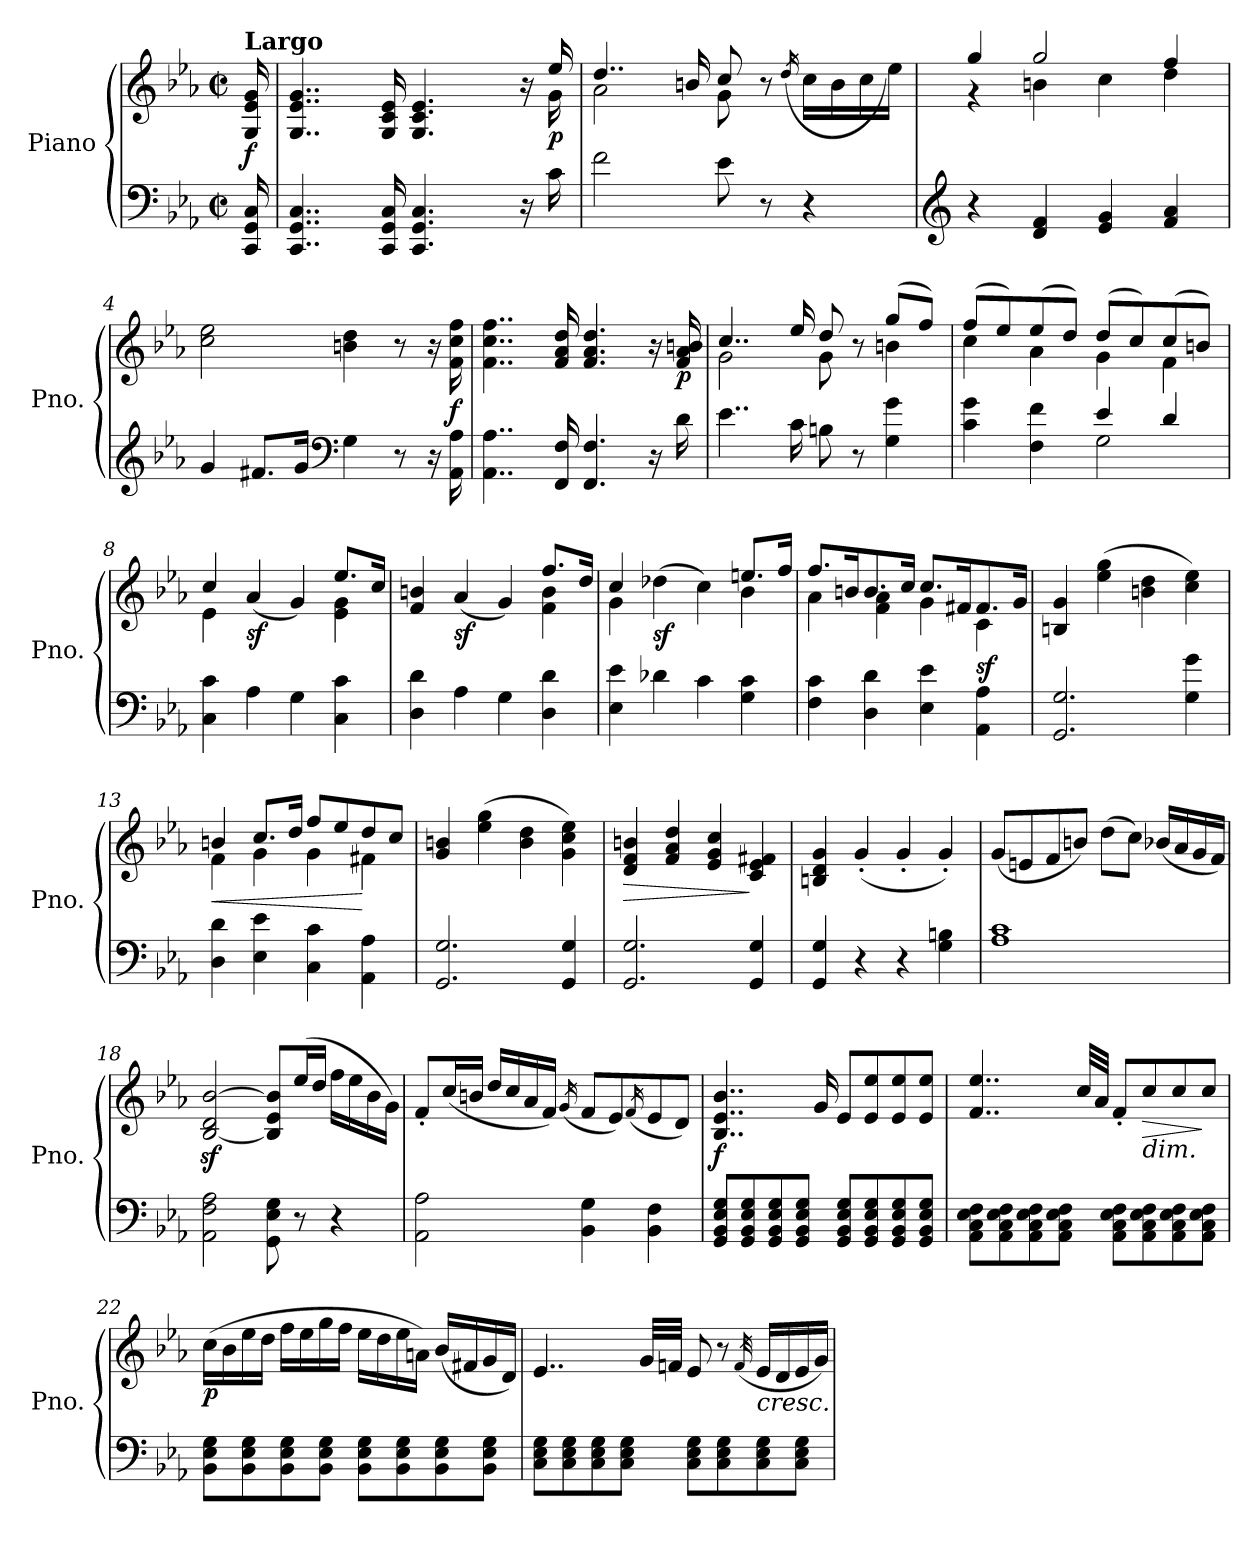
**kern	**kern	**dynam
*part1	*part1	*part1
*staff2	*staff1	*staff1/2
*I"Piano	*	*
*I'Pno.	*	*
*clefF4	*clefG2	*
*k[b-e-a-]	*k[b-e-a-]	*
*E-:	*E-:	*
*M2/2	*M2/2	*
*met(c|)	*met(c|)	*
*MM50	*MM50	*
=	=	=
!	!LO:TX:a:B:t=Largo	!
!	!	!LO:DY:b
16CC/ 16GG/ 16C/	16G/ 16e-/ 16g/	f
=1	=1	=1
*	*^	*
4..CC/ 4..GG/ 4..C/	4..G/ 4..e-/ 4..g/	2ryy	.
16CC/ 16GG/ 16C/	16G/ 16c/ 16e-/	.	.
4.CC/ 4.GG/ 4.C/	4.G/ 4.c/ 4.e-/	4ryy	.
.	.	8ryy	.
16r	16r	16ryy	.
!	!	!	!LO:DY:b
16c\	16ee-/	16g\	p
=2	=2	=2	=2
2f\	4..dd/	2a-\	.
.	16bn/	.	.
8e-\	8cc/	8g\	.
8r	8r	8ryy	.
.	(16qdd/	.	.
4r	16cc\LL	4ryy	.
.	16b\	.	.
.	16cc\	.	.
.	16ee-\JJ)	.	.
=3	=3	=3	=3
*clefG2	*	*	*
4r	4gg/	4r	.
4d/ 4f/	2gg/	4bn\	.
4e-/ 4g/	.	4cc\	.
4f/ 4a-/	4ff/	4dd\	.
*	*v	*v	*
=4	=4	=4
4g/	2cc\ 2ee-\	.
8.f#X/L	.	.
16g/Jk	.	.
*clefF4	*	*
4G\	4bn\ 4dd\	.
8r	8r	.
16r	16r	.
!	!	!LO:DY:b
16AA-\ 16A-\	16f\ 16cc\ 16ff\	f
!!LO:LB:g=z
=5	=5	=5
4..AA-\ 4..A-\	4..f\ 4..cc\ 4..ff\	.
16FF/ 16F/	16f/ 16a-/ 16dd/	.
4.FF/ 4.F/	4.f/ 4.a-/ 4.dd/	.
16r	16r	.
!	!	!LO:DY:b
16d\	16f/ 16a-/ 16bn/	p
=6	=6	=6
*	*^	*
4..e-\	4..cc/	2g\	.
16c\	16ee-/	.	.
8Bn\	8dd/	8g\	.
8r	8r	8ryy	.
4G\ 4g\	(8gg/L	4bn\	.
.	8ff/J)	.	.
=7	=7	=7	=7
*^	*	*	*
4c\ 4g\	2ryy	(8ff/L	4cc\	.
.	.	8ee-/)	.	.
4F\ 4f\	.	(8ee-/	4a-\	.
.	.	8dd/J)	.	.
4e-/	2G\	(8dd/L	4g\	.
.	.	8cc/)	.	.
4d/	.	(8cc/	4f\	.
.	.	8bn/J)	.	.
*v	*v	*	*	*
=8	=8	=8	=8
4C\ 4c\	4cc/	4e-\	.
!	!	!	!LO:DY:b
4A-\	(4a-/	4ryy	sf
4G\	4g/)	4ryy	.
4C\ 4c\	8.ee-/L	4e-\ 4g\	.
.	16cc/Jk	.	.
=9	=9	=9	=9
4D\ 4d\	4f/ 4bn/	4ryy	.
!	!	!	!LO:DY:b
4A-\	(4a-/	4ryy	sf
4G\	4g/)	4ryy	.
4D\ 4d\	8.ff/L	4f\ 4b\	.
.	16dd/Jk	.	.
!!LO:LB:g=z	!!
=10	=10	=10	=10
4E-\ 4e-\	4cc/	4g\	.
!	!	!	!LO:DY:b
4d-X\	(4dd-X\	4ryy	sf
4c\	4cc\)	4ryy	.
4G\ 4c\	8.een/L	4b-\	.
.	16ff/Jk	.	.
=11	=11	=11	=11
4F\ 4c\	8.ff/L	4a-\	.
.	16bn/K	.	.
4D\ 4d\	8.b/	4f\ 4a-\	.
.	16cc/Jk	.	.
4E-\ 4e-\	8.cc/L	4g\	.
.	16f#X/K	.	.
!	!	!	!LO:DY:b
4AA-\ 4A-\	8.f#/	4c\	sf
.	16g/Jk	.	.
*	*v	*v	*
=12	=12	=12
2.GG/ 2.G/	4Bn/ 4g/	.
.	(4ee-\ 4gg\	.
.	4bn\ 4dd\	.
4G\ 4g\	4cc\ 4ee-\)	.
=13	=13	=13
!	!	!LO:HP:b
*	*^	*
4D\ 4d\	4bn/	4f\	<
4E-\ 4e-\	8.cc/L	4g\	.
.	16dd/Jk	.	.
4C\ 4c\	8ff/L	4g\	.
.	8ee-/	.	.
4AA-\ 4A-\	8dd/	4f#X\	[
.	8cc/J	.	.
*	*v	*v	*
=14	=14	=14
2.GG/ 2.G/	4g/ 4bn/	.
.	(4ee-\ 4gg\	.
.	4b\ 4dd\	.
4GG/ 4G/	4g\ 4cc\ 4ee-\)	.
=15	=15	=15
!	!	!LO:HP:b
2.GG/ 2.G/	4d/ 4f/ 4bn/	>
.	4f/ 4a-/ 4dd/	.
.	4e-/ 4g/ 4cc/	.
4GG/ 4G/	4c/ 4e-/ 4f#X/	]
!!LO:LB:g=z
=16	=16	=16
4GG/ 4G/	4Bn/ 4d/ 4g/	.
4r	(4g'/	.
4r	4g'/	.
4G\ 4Bn\	4g'/)	.
=17	=17	=17
1A- 1c	(8g/L	.
.	8en/	.
.	8f/	.
.	8bn/J)	.
.	(8dd\L	.
.	8cc\J)	.
.	(16b-X/LL	.
.	16a-/	.
.	16g/	.
.	16f/JJ)	.
=18	=18	=18
2AA-\ 2F\ 2A-\	[2B-/z< 2d/z< [2b-/z<	.
8GG\ 8E-\ 8G\	8B-/] 8e-/ 8b-/]L	.
8r	(16ee-/L	.
.	16dd/JJ	.
4r	16ff\LL	.
.	16ee-\	.
.	16b-\	.
.	16g\JJ)	.
=19	=19	=19
2AA-\ 2A-\	8f'/L	.
.	(16cc/L	.
.	16bn/JJ	.
.	16dd/LL	.
.	16cc/	.
.	16a-/	.
.	16f/JJ)	.
.	(16qg/	.
4BB-\ 4G\	8f/L	.
.	8e-/)	.
.	(16qf/	.
4BB-\ 4F\	8e-/	.
.	8d/J)	.
!!LO:LB:g=z
=20	=20	=20
!	!	!LO:DY:b
8GG/ 8BB-/ 8E-/ 8G/L	4..B-/ 4..e-/ 4..b-/	f
8GG/ 8BB-/ 8E-/ 8G/	.	.
8GG/ 8BB-/ 8E-/ 8G/	.	.
8GG/ 8BB-/ 8E-/ 8G/J	.	.
.	16g/	.
8GG/ 8BB-/ 8E-/ 8G/L	8e-/L	.
8GG/ 8BB-/ 8E-/ 8G/	8e-/ 8ee-/	.
8GG/ 8BB-/ 8E-/ 8G/	8e-/ 8ee-/	.
8GG/ 8BB-/ 8E-/ 8G/J	8e-/ 8ee-/J	.
=21	=21	=21
8AA-\ 8C\ 8E-\ 8F\L	4..f/ 4..ee-/	.
8AA-\ 8C\ 8E-\ 8F\	.	.
8AA-\ 8C\ 8E-\ 8F\	.	.
8AA-\ 8C\ 8E-\ 8F\J	.	.
.	32cc/LLL	.
.	32a-/JJJ	.
8AA-\ 8C\ 8E-\ 8F\L	8f'/L	.
!	!LO:TX:b:i:t=dim.	!
!	!	!LO:HP:b
8AA-\ 8C\ 8E-\ 8F\	8cc/	>
8AA-\ 8C\ 8E-\ 8F\	8cc/	.
8AA-\ 8C\ 8E-\ 8F\J	8cc/J	]
=22	=22	=22
!	!	!LO:DY:b
8BB-\ 8E-\ 8G\L	(16cc\LL	p
.	16b-\	.
8BB-\ 8E-\ 8G\	16ee-\	.
.	16dd\JJ	.
8BB-\ 8E-\ 8G\	16ff\LL	.
.	16ee-\	.
8BB-\ 8E-\ 8G\J	16gg\	.
.	16ff\JJ	.
8BB-\ 8E-\ 8G\L	16ee-\LL	.
.	16dd\	.
8BB-\ 8E-\ 8G\	16ee-\	.
.	16an\JJ)	.
8BB-\ 8E-\ 8G\	(16b-/LL	.
.	16f#X/	.
8BB-\ 8E-\ 8G\J	16g/	.
.	16d/JJ)	.
!!LO:LB:g=z
=23	=23	=23
8C\ 8E-\ 8G\L	4..e-/	.
8C\ 8E-\ 8G\	.	.
8C\ 8E-\ 8G\	.	.
8C\ 8E-\ 8G\J	.	.
.	32g/LLL	.
.	32fn/JJJ	.
8C\ 8E-\ 8G\L	8e-/	.
8C\ 8E-\ 8G\	8r	.
.	(32qf/	.
!	!LO:TX:b:i:t=cresc.	!
8C\ 8E-\ 8G\	16e-/LL	.
.	16d/	.
8C\ 8E-\ 8G\J	16e-/	.
.	16g/JJ)	.
=	=	=
*-	*-	*-
